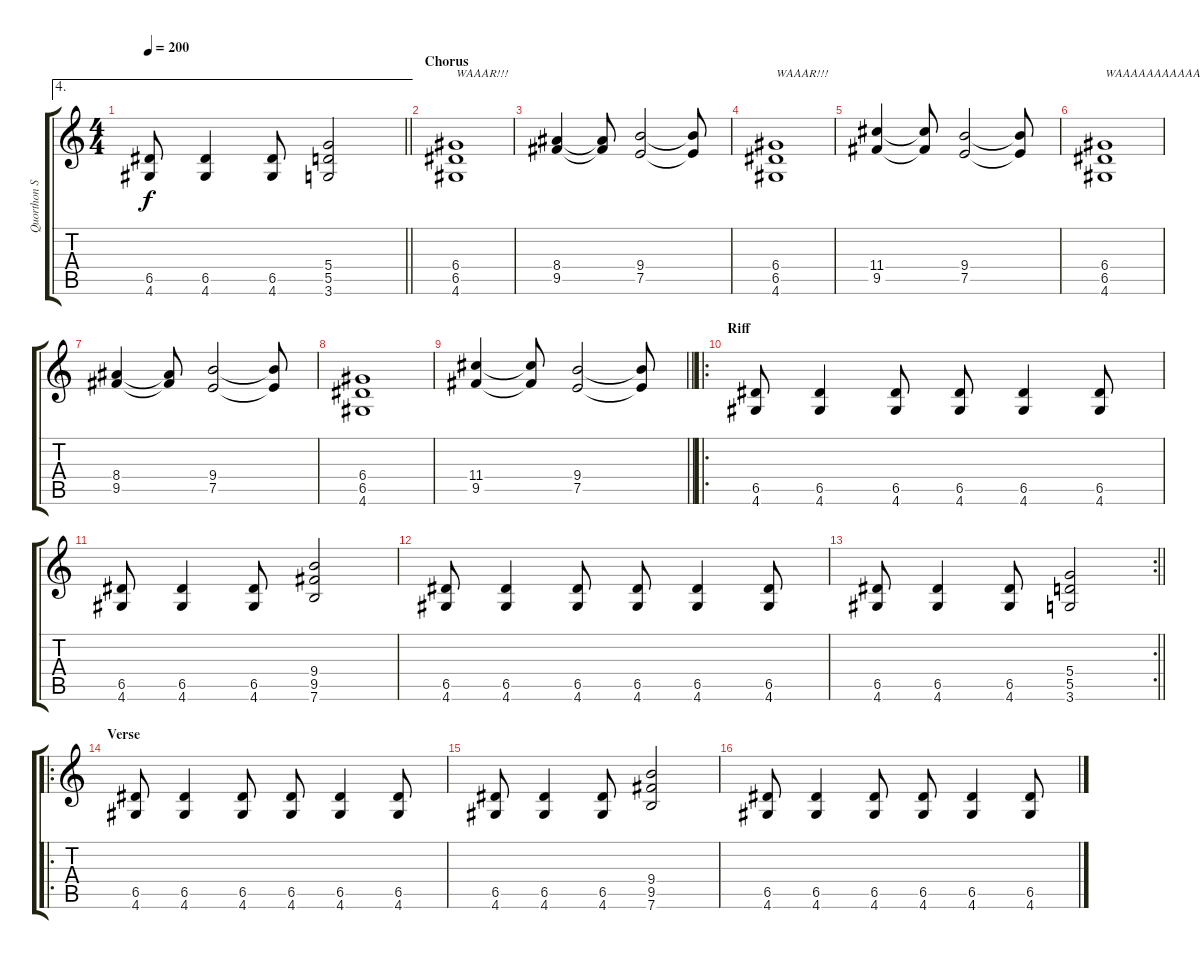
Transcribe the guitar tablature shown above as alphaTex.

\track ("Quorthon Seth" "Quorthon S") {instrument distortionguitar}
\staff {score tabs}
\tuning (E4 B3 G3 D3 A2 E2) {hide}
\ae 4
\ts (4 4)
\tempo 200
\clef g2
\barLineRight lightlight
\ks c
(6.5 4.6).8{dy f} (6.5 4.6).4 (6.5 4.6).8 (5.4 5.5 3.6).2 |
\section ("" "Chorus")
(6.4 6.5 4.6).1{txt "WAAAR!!!"} |
(8.4 9.5).4 (8.4{t} 9.5{t}).8 (9.4 7.5).2 (9.4{t} 7.5{t}).8 |
(6.4 6.5 4.6).1{txt "WAAAR!!!"} |
(11.4 9.5).4 (11.4{t} 9.5{t}).8 (9.4 7.5).2 (9.4{t} 7.5{t}).8 |
(6.4 6.5 4.6).1{txt "WAAAAAAAAAAAAAAAAAAAAAAAAAAAAR!!!"} |
(8.4 9.5).4 (8.4{t} 9.5{t}).8 (9.4 7.5).2 (9.4{t} 7.5{t}).8 |
(6.4 6.5 4.6).1 |
\barLineRight lightlight
(11.4 9.5).4 (11.4{t} 9.5{t}).8 (9.4 7.5).2 (9.4{t} 7.5{t}).8 |
\ro
\section ("" "Riff")
(6.5 4.6).8 (6.5 4.6).4 (6.5 4.6).8 (6.5 4.6).8 (6.5 4.6).4 (6.5 4.6).8 |
(6.5 4.6).8 (6.5 4.6).4 (6.5 4.6).8 (9.4 9.5 7.6).2 |
(6.5 4.6).8 (6.5 4.6).4 (6.5 4.6).8 (6.5 4.6).8 (6.5 4.6).4 (6.5 4.6).8 |
\rc 2
\barLineRight lightlight
(6.5 4.6).8 (6.5 4.6).4 (6.5 4.6).8 (5.4 5.5 3.6).2 |
\ro
\section ("" "Verse")
(6.5 4.6).8 (6.5 4.6).4 (6.5 4.6).8 (6.5 4.6).8 (6.5 4.6).4 (6.5 4.6).8 |
(6.5 4.6).8 (6.5 4.6).4 (6.5 4.6).8 (9.4 9.5 7.6).2 |
(6.5 4.6).8 (6.5 4.6).4 (6.5 4.6).8 (6.5 4.6).8 (6.5 4.6).4 (6.5 4.6).8
